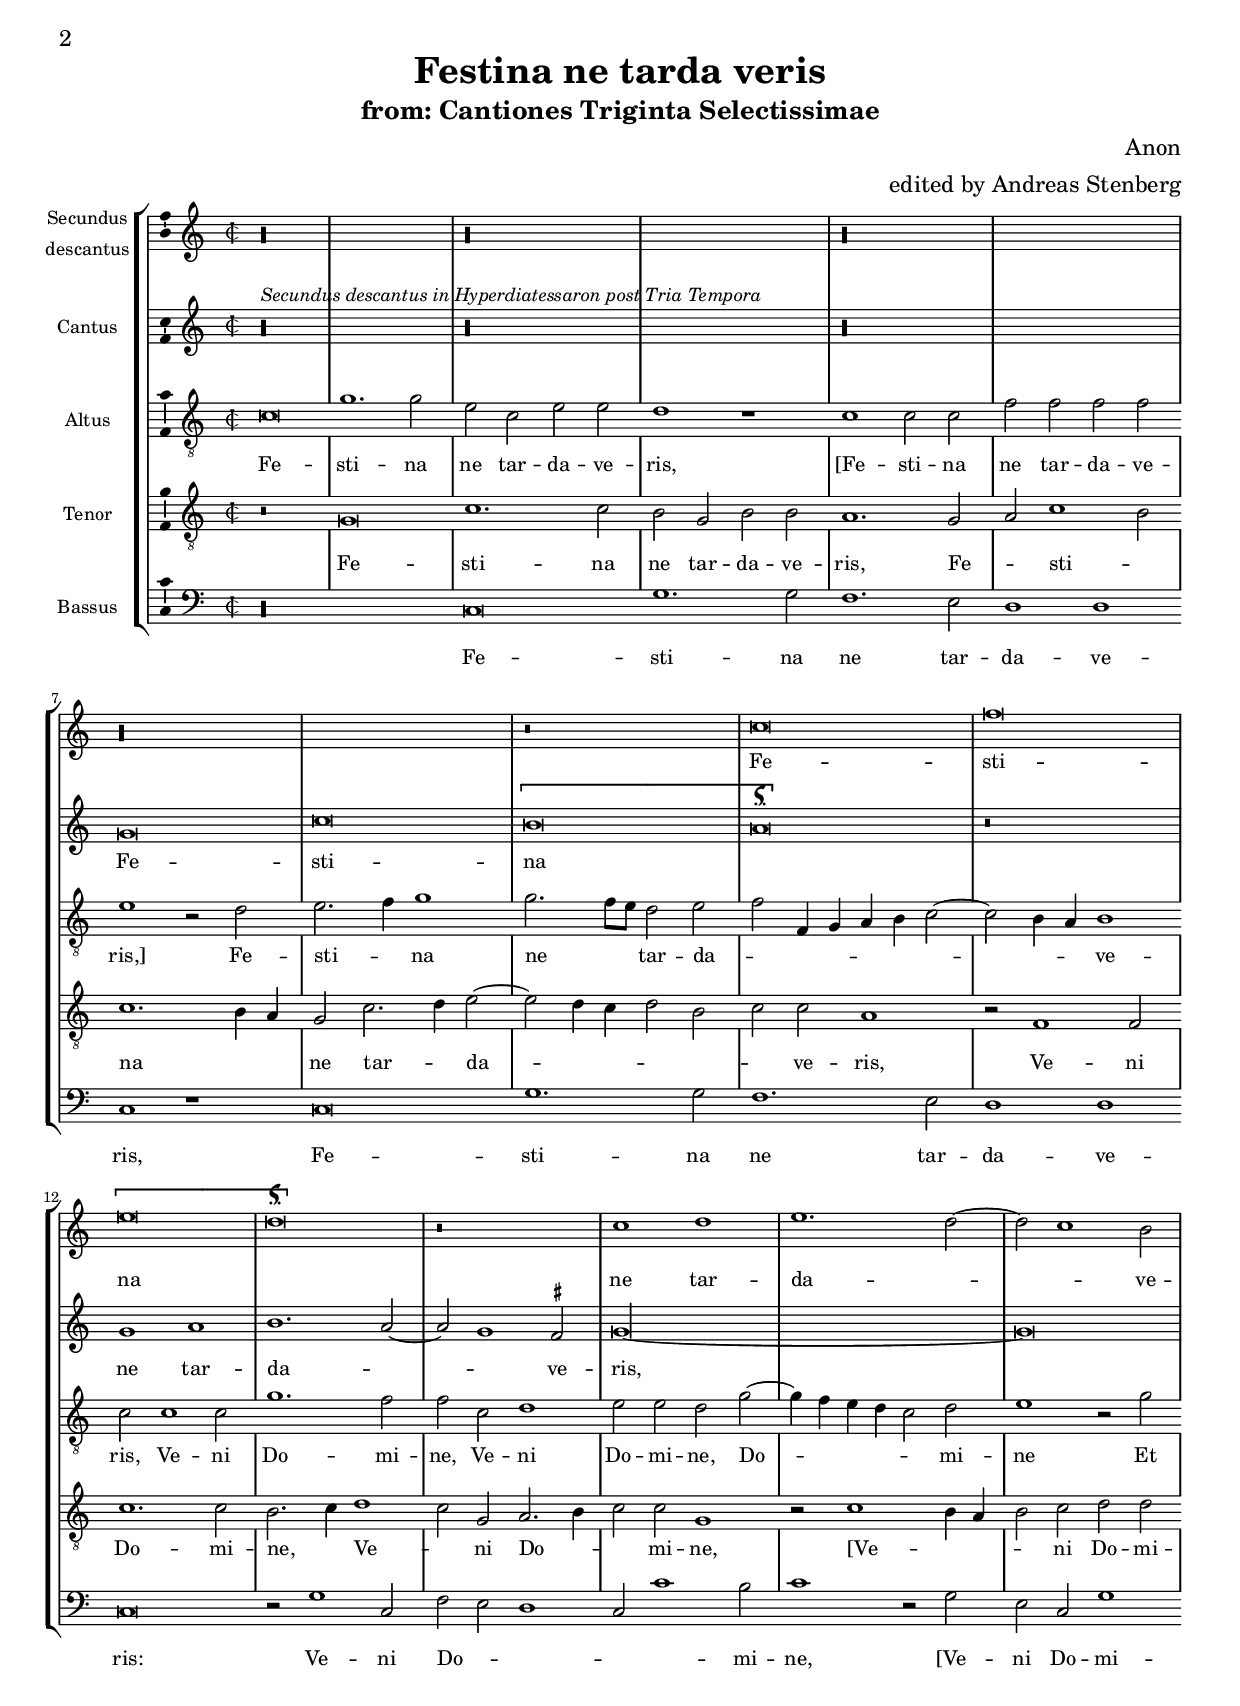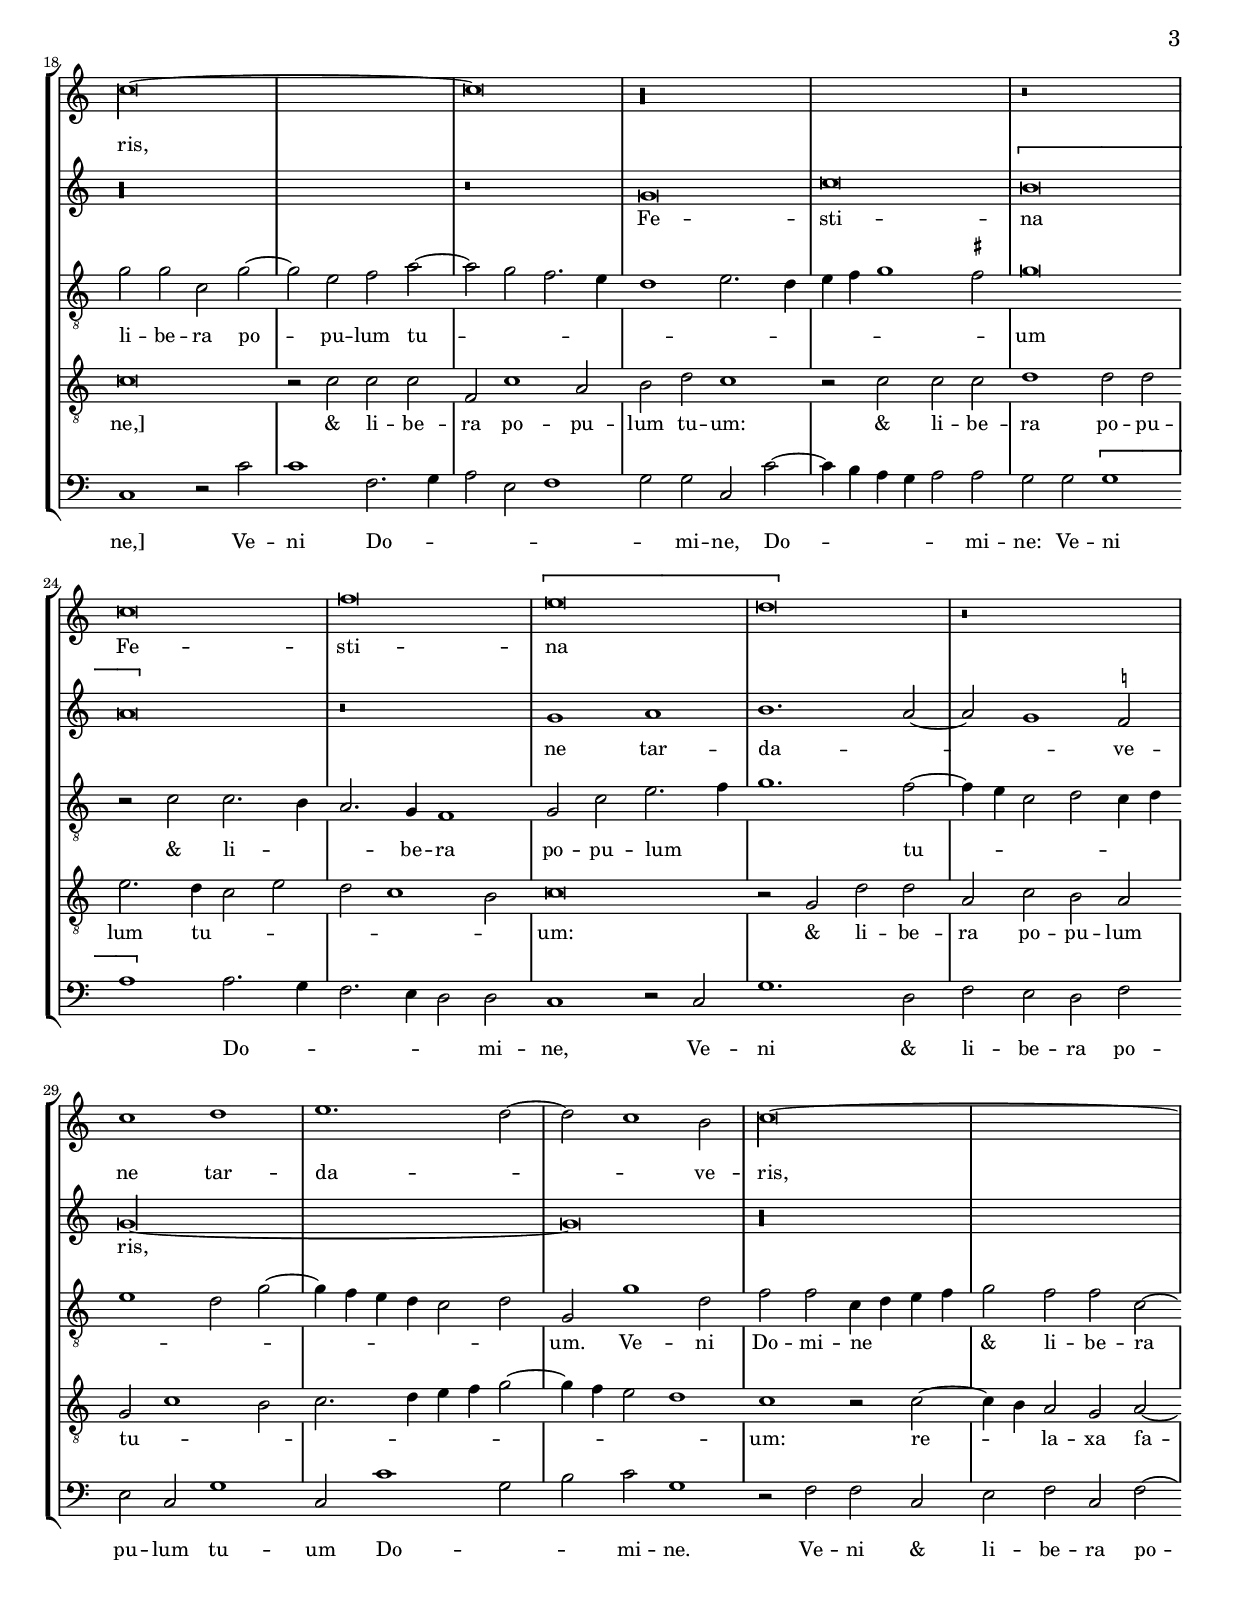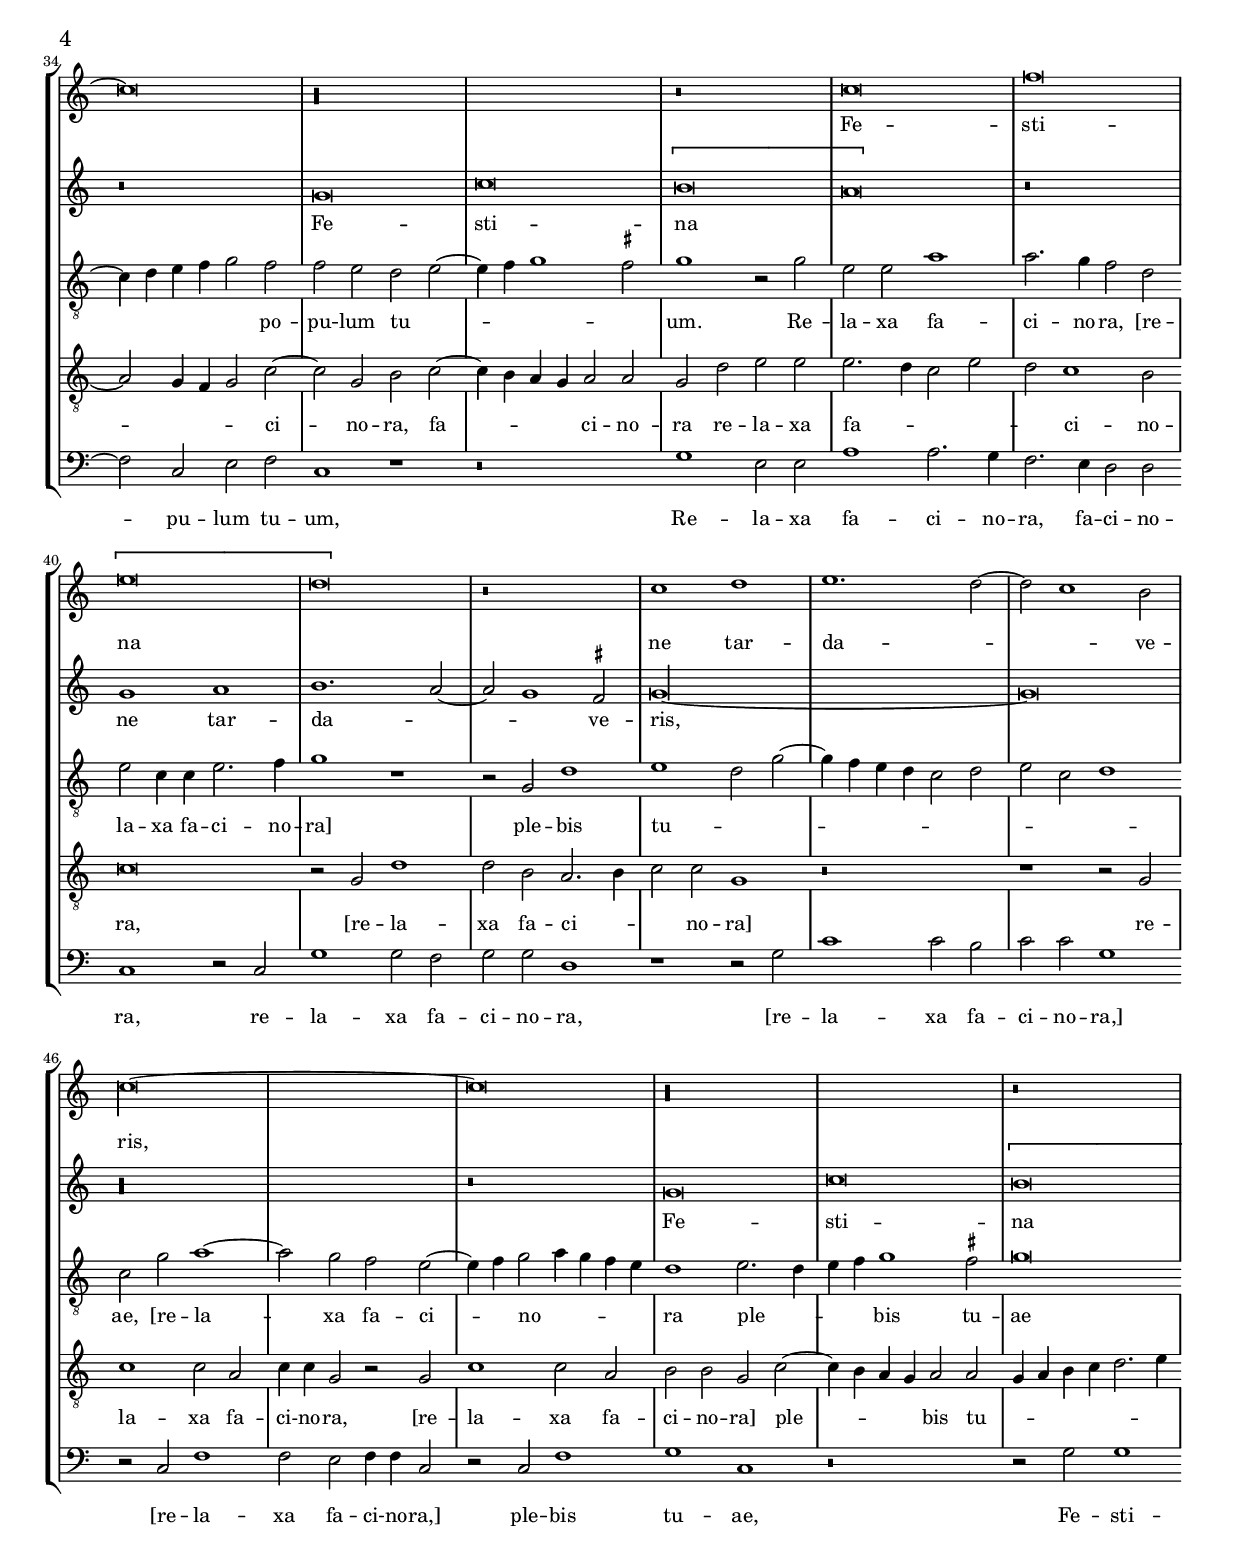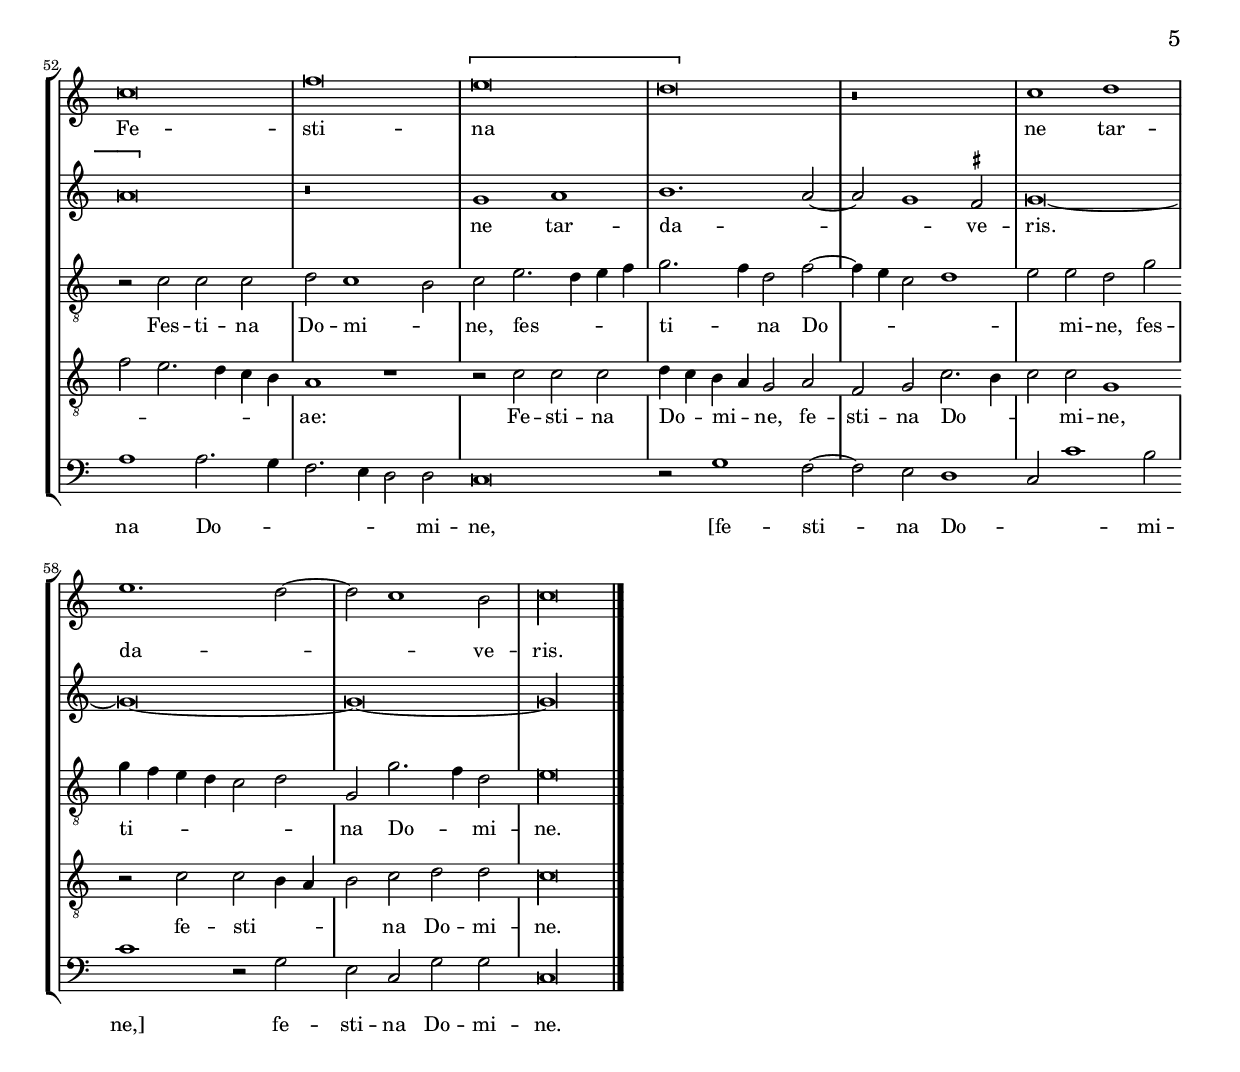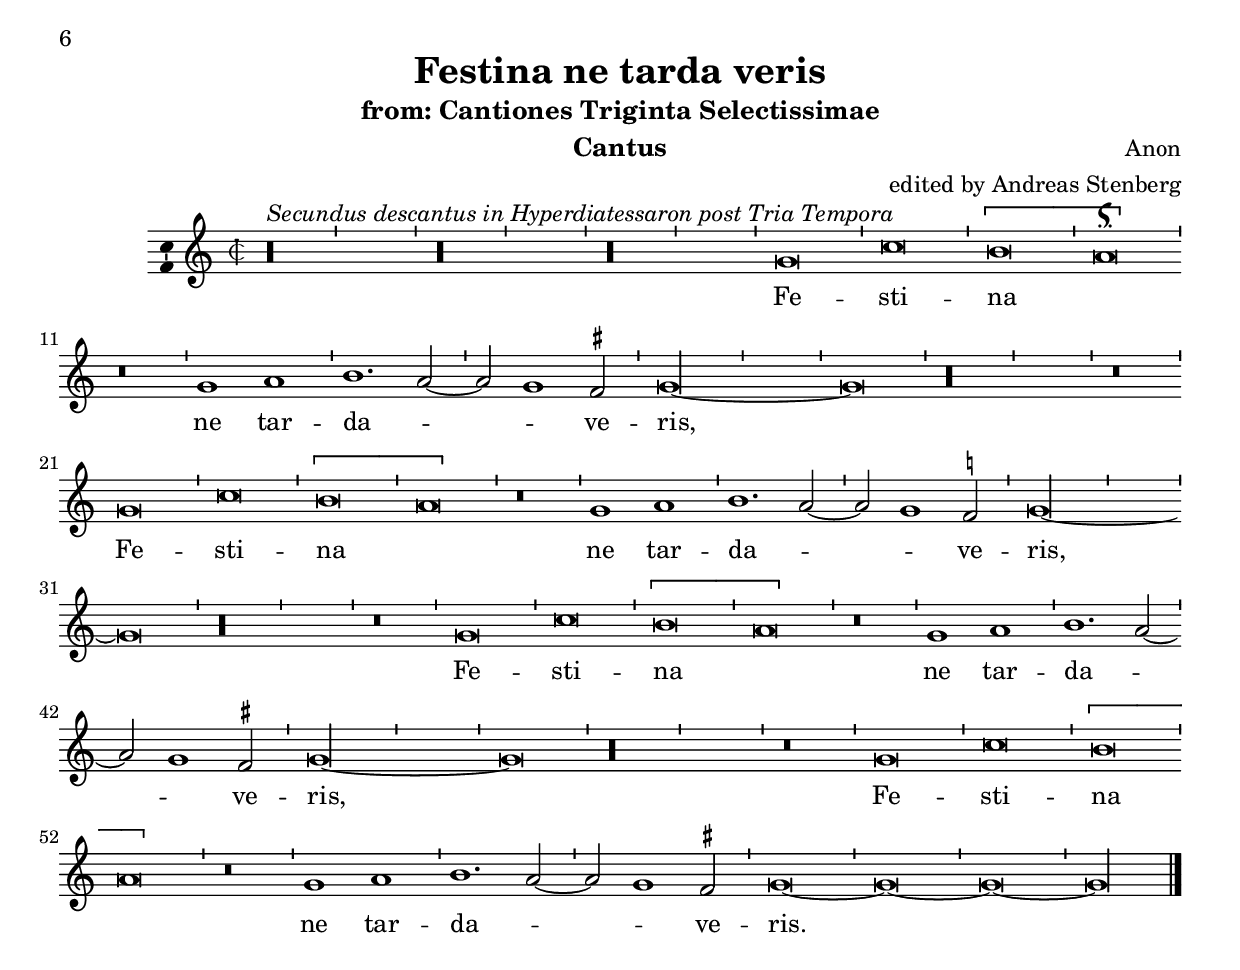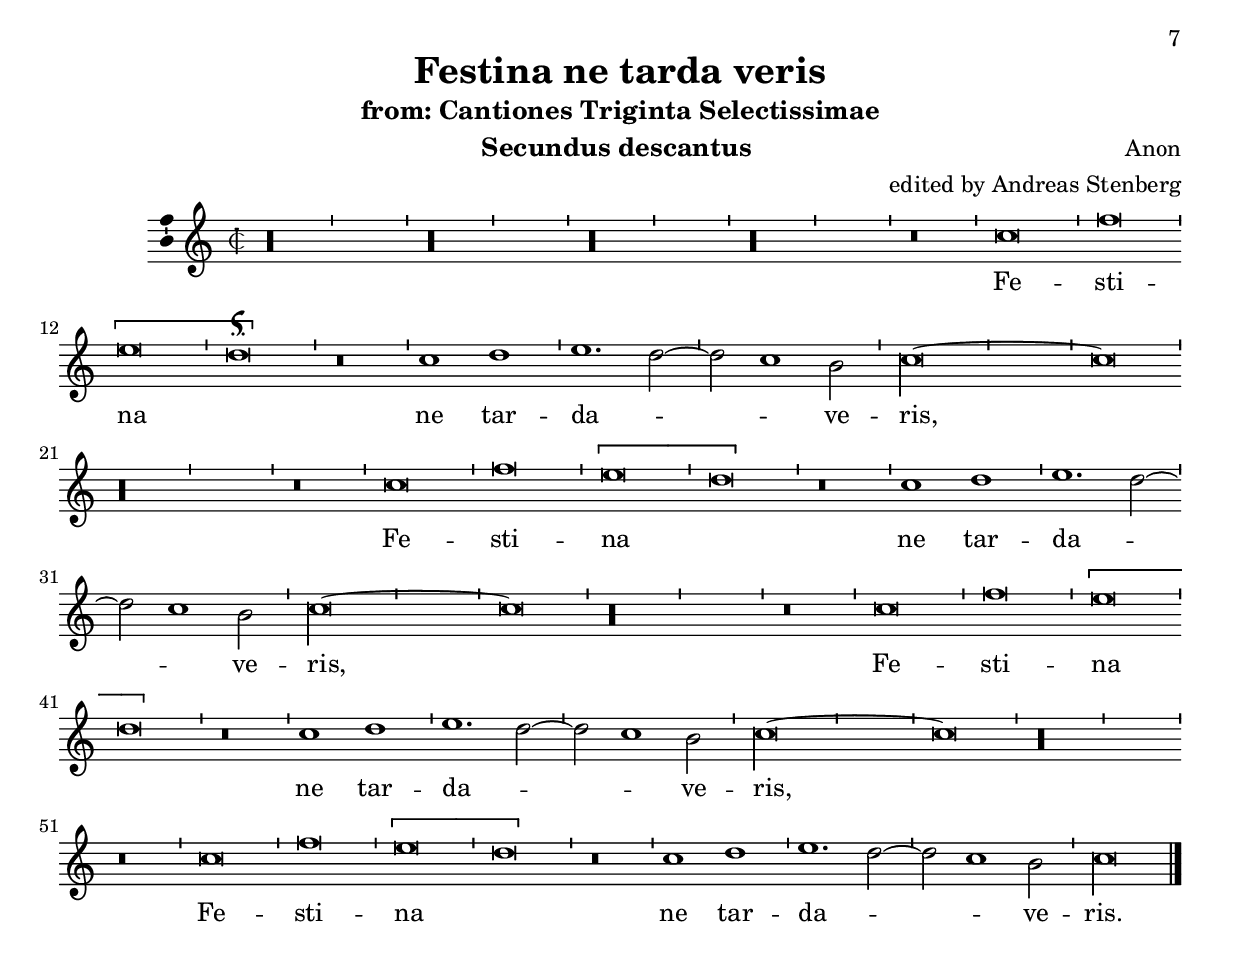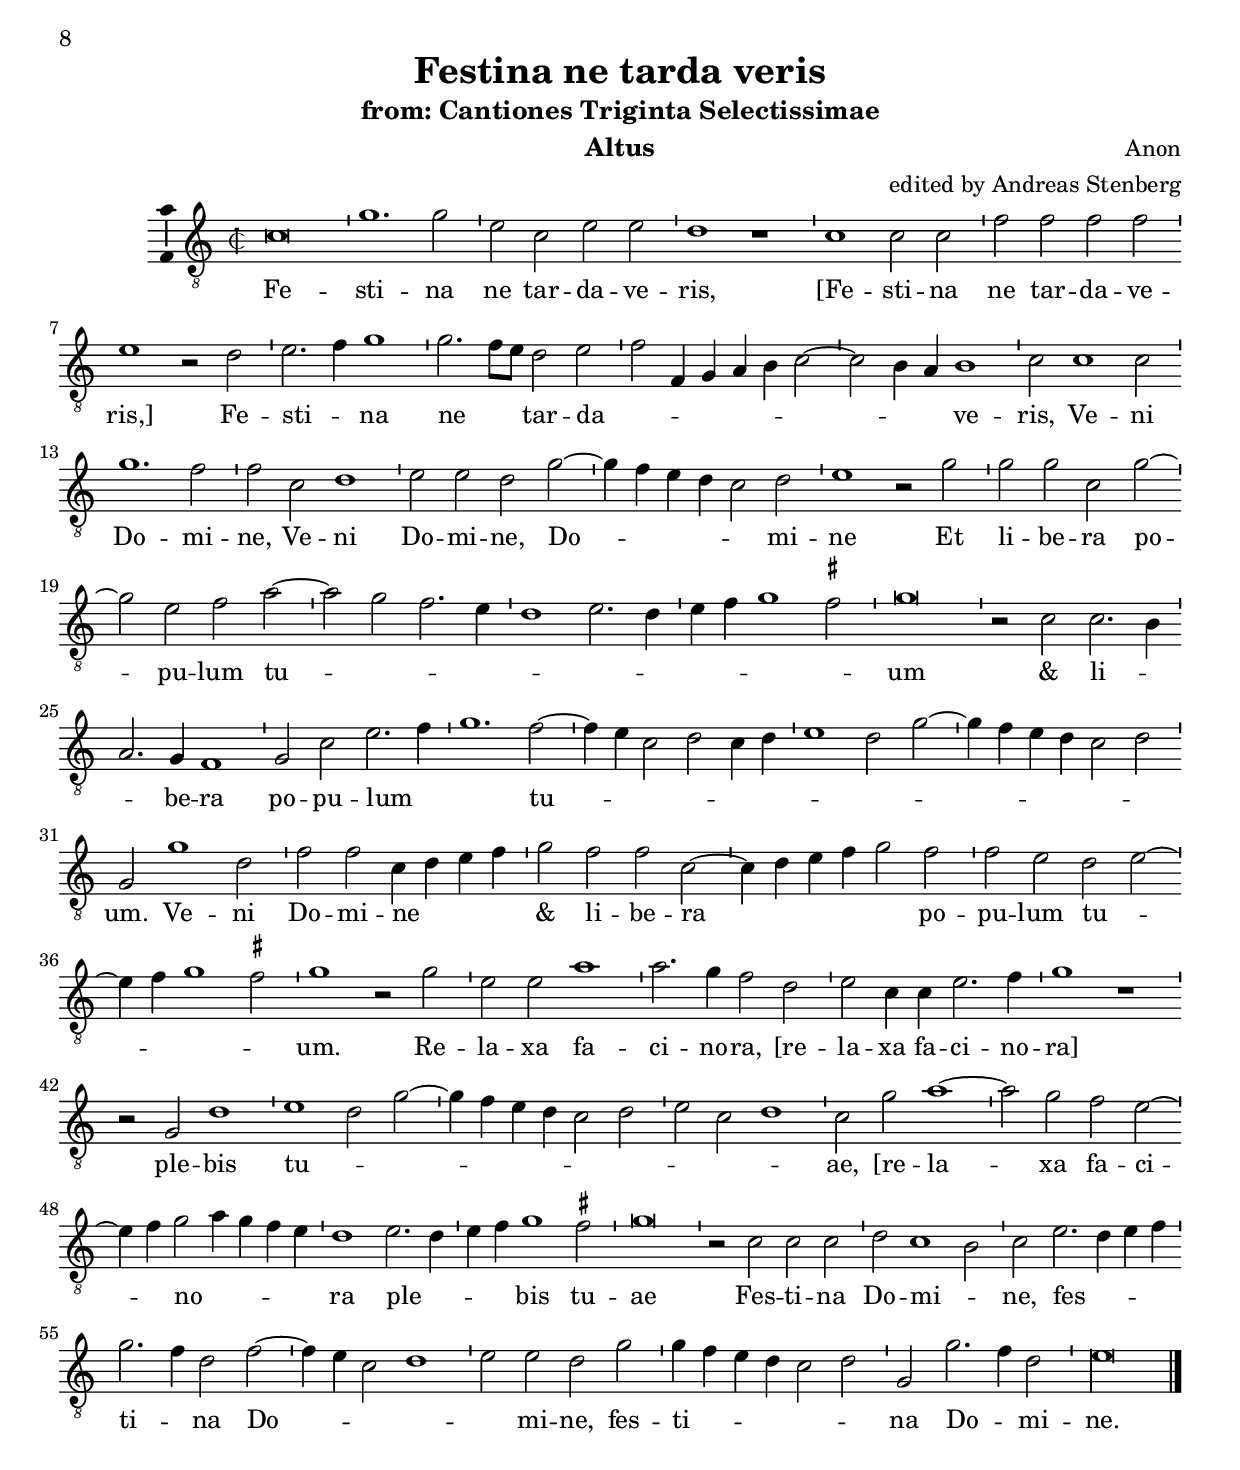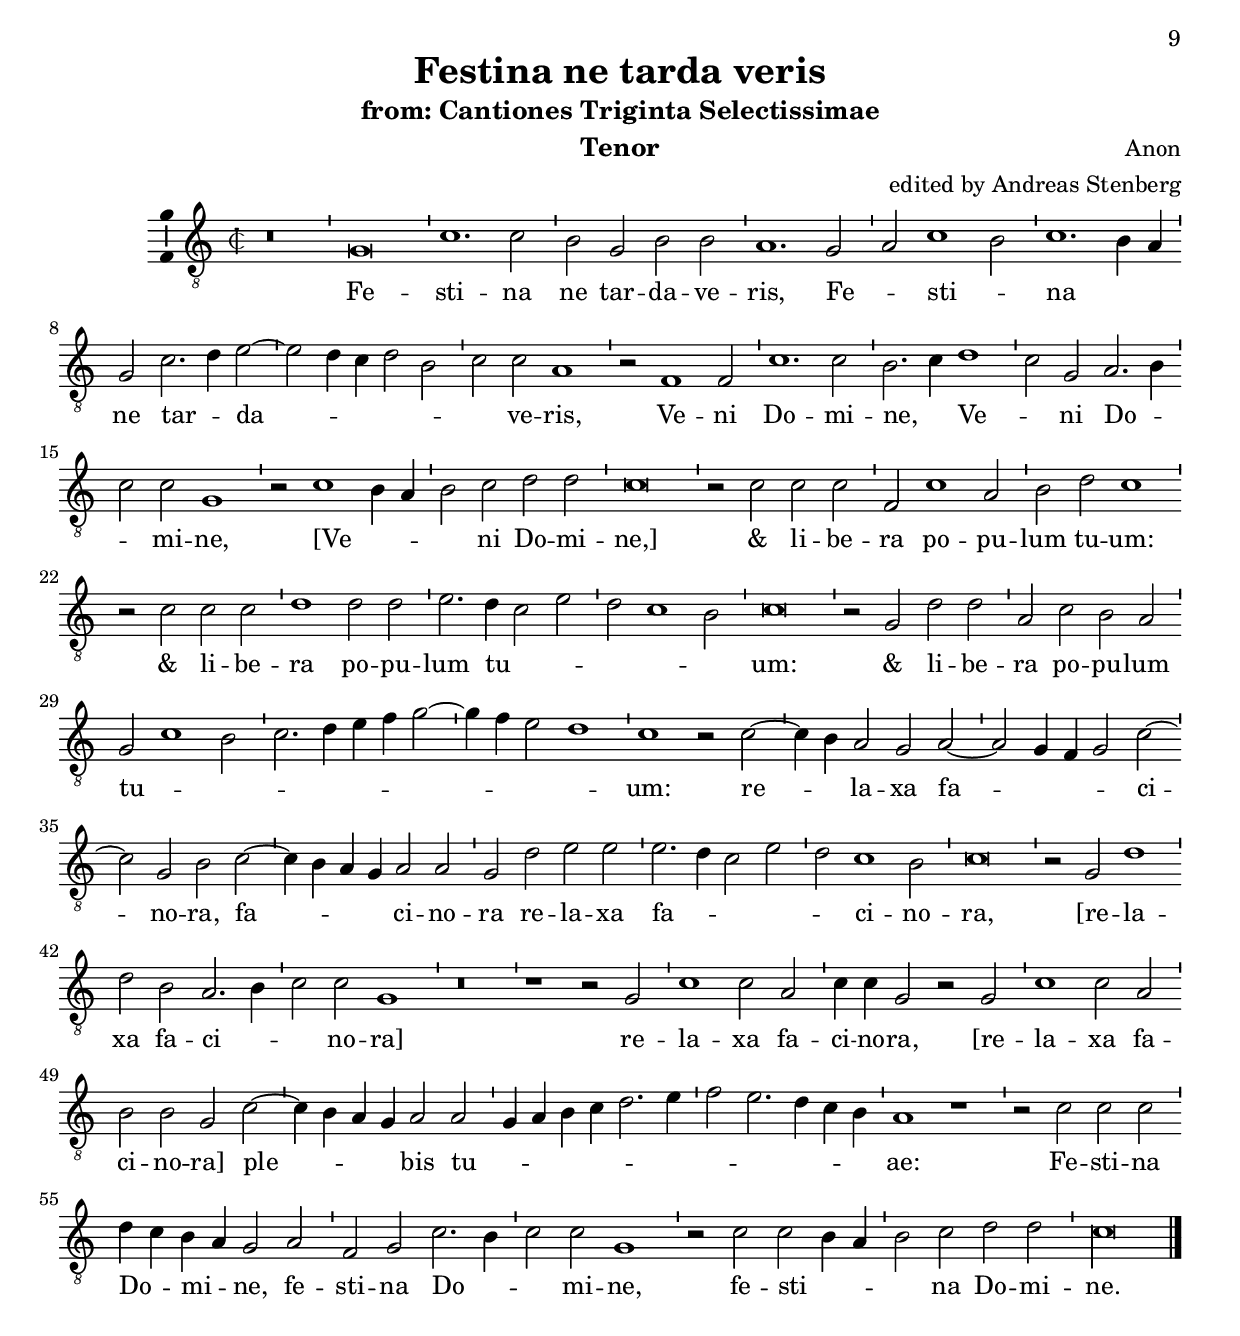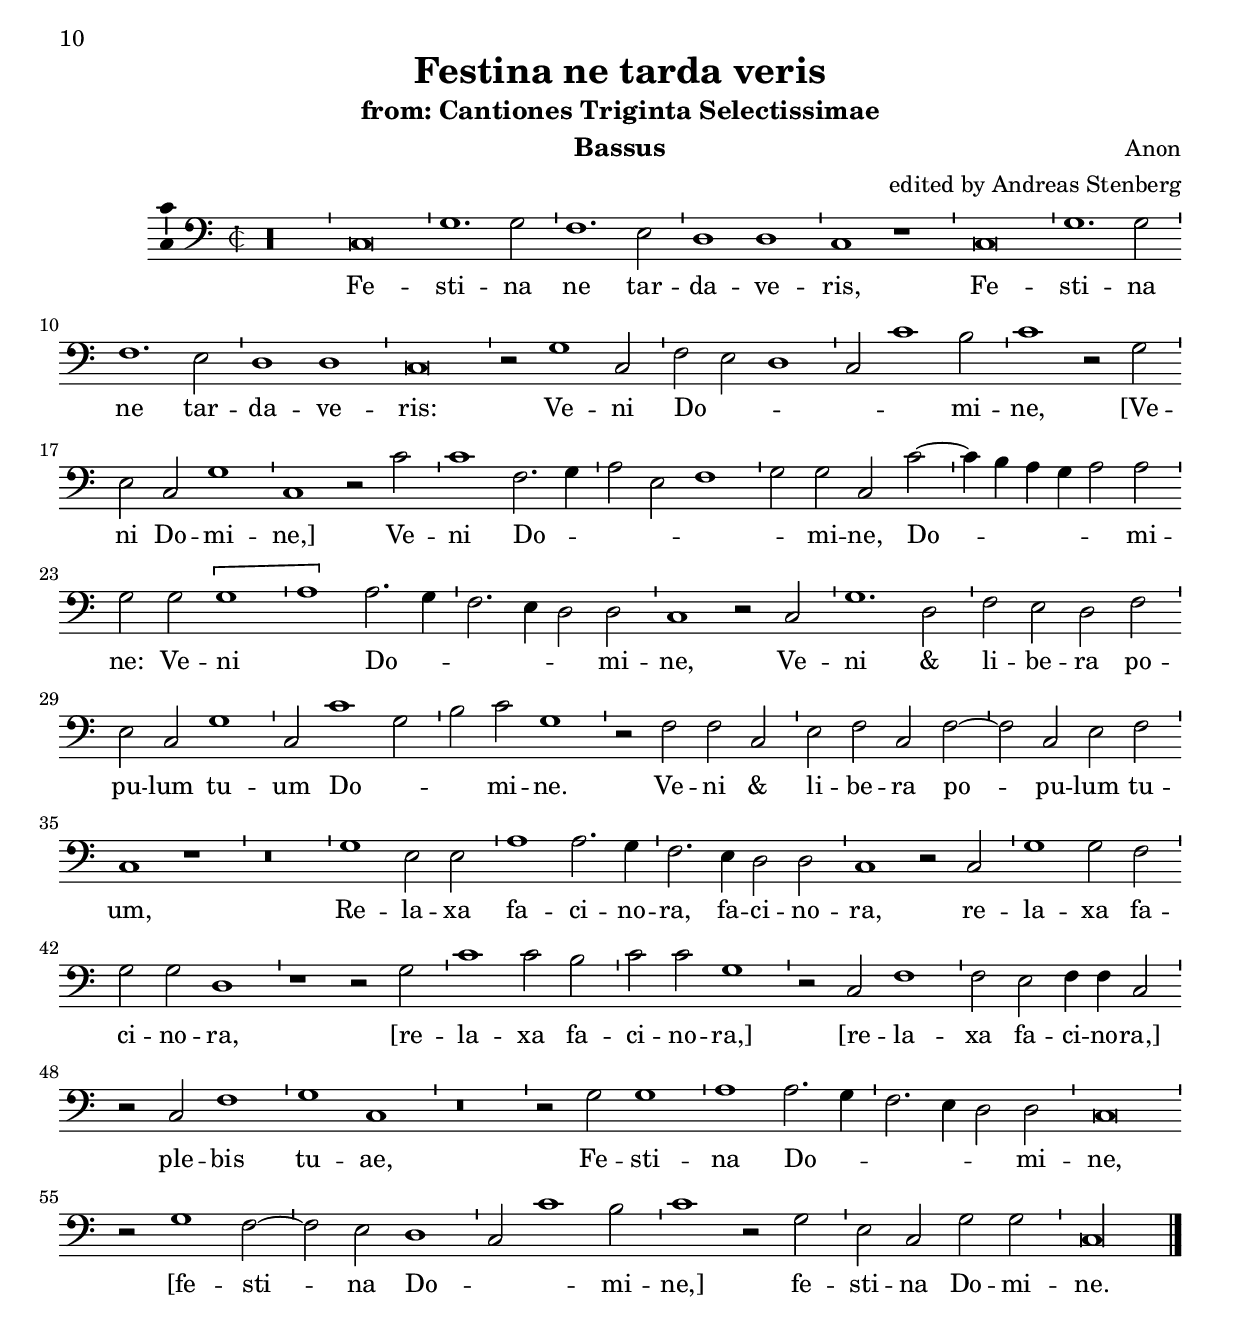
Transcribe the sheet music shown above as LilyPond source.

\version "2.18.2"
\language "deutsch"
\paper {
  ragged-bottom = ##t
  ragged-last-bottom = ##t
  print-all-headers = ##t
  page-breaking = #ly:minimal-breaking
}
% #(set-global-staff-size 18)
ficta = { \once \set  suggestAccidentals =##t }

\header {
  title = "Festina ne tarda veris"
  subtitle = "from: Cantiones Triginta Selectissimae"
  composer = "Anon"
  arranger = "edited by Andreas Stenberg"
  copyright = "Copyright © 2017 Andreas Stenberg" 
}

global = {
  \key c \major
  \override Staff.TimeSignature.style = #'mensural  
  \time 2/2
  \set Timing.measureLength =#(ly:make-moment 8/4)
  \hide Slur
}

soprano = \relative c'' {
  \global
  % Music follows here.
  \undo \hide Staff.BarLine 
  %% page 1 system 1
  \tag #'soprano {
    r\longa^\markup { \italic "Secundus descantus in Hyperdiatessaron post Tria Tempora"}
    r\longa
    r\longa
  }
  \tag #'sopranoII {
    r\longa
    r\longa
    r\longa
    r\longa 
    r\breve
  }
  g\breve
  c\breve
  \[h\breve(
  a\breve)^\signumcongruentiae \] 
  r\breve
  g1 a1 
  h1.(  a2~
  a2 g1) \ficta fis2 
  g\longa~
  g\breve
    r\longa
    r \breve
    g\breve
    c\breve
    \[h\breve(
    a\breve)\] r\breve
    g1 a1 
    h1.( a2~
    a2 g1) \tag #'soprano { \ficta f!2 } \tag #'sopranoII { fis } 
    g\longa~
    g\breve
    r\longa
    r \breve
    g\breve
    c\breve
    \[h\breve(
    a\breve)\] r\breve
    g1 a1 
    h1.( a2~
    a2 g1) \ficta fis2 
    g\longa~
    g\breve
  r\longa
  r \breve
  g\breve
  c\breve
  \[h\breve(
  a\breve)\]
  r\breve
  g1 a1 
  h1.( a2~
  a2 g1) \ficta fis2 
  \tag #'soprano {
    g\breve~
    g\breve~
    g\breve~
  }
  \cadenzaOn
  g\longa
  \undo \hide Staff.BarLine
  \bar "|."
}
diatonicScale = \relative c' { fis g a h c d e f  }
sopranoII = \relative c' {
  \global
  % Music follows here.
  \modalTranspose g c' \diatonicScale
  \soprano
  %\cadenzaOn
  \undo \hide Staff.BarLine
  \bar "|."
}

alto = \relative c' {
  \global
  % Music follows here.
  %% page 1 system 1
  c\breve
  g'1. g2
  e2 c2 e2 e2
  d1 r1
  c1 c2 c2
  f2 f2 f2 f2
  e1 r2 d2
  e2.( f4) g1
  %% page 1 system 2
  g2.( f8 e8 ) d2 e2(
  f2 f,4 g4 a4 h4  c2~
  c2 h4 a4) h1 
  c2 c1 c2 
  g'1. f2
  f2 c2 d1
  e2 e2 d2 g2~(
  g4 f4 e4 d4 c2) d2
  %% page 1 system 3
  e1 r2 g2
  g2 g2 c,2 g'2~
  g2 e2 f2 a2~(
  a2 g2 f2. e4
  d1 e2. d4
  e4 f4 g1 \ficta fis2)
  g\breve
  r2 c,2 c2.( h4
  a2.) g4 f1 
  g2 c2
  %% page 1 system 4
  e2.( f4 
  g1.) f2~( 
  f4 e4 c2  d2 c4 d4 
  e1 d2  g2~
  g4 f4 e4 d4 c2 d2)
  g,2 g'1 d2  
  f2 f2 c4( d4 e4 f4) 
  g2 f2 f2
  %%  page 2 system 1
  c2~(
  c4 d4  e4 f4 g2)  f2 
  f2 e2 d2( e2~
  e4 f4  g1 \ficta fis2)
  g1 r2 g2
  e2 e2 a1
  a2. g4 f2 d2
  e2 c4 c4 e2. f4 
  g1 r1
  r2 g,2
  %% page 2 system 2
  d'1
  e1( d2 g2~
  g4 f4 e4 d4  c2 d2 
  e2 c2 d1) 
  c2 g'2 a1~
  a2 g2  f2 e2~(
  e4 f4) g2( a4 g4 f4 e4) 
  d1 e2.( d4 
  e4 f4) g1 \ficta fis2
  %% page 2 system 3
  g \breve
  r2 c,2 c2 c2
  d2 c1( h2)
  c2 e2.( d4 e4 f4)
  g2.( f4) d2 f2~(
  f4 e4 c2 d1
  e2) e2 d2 g2
  g4( f4 e4 d4 c2 d2)
  %% page 2 system 4
  g,2 g'2.( f4) d2
  \cadenzaOn
  e\longa 
  \undo \hide Staff.BarLine
  \bar "|."
}

tenor = \relative c' {
  \global
  % Music follows here.
  %% p.1 s.1
  r\breve
  g\breve
  c1. c2
  
  h2 g2 h2 h2
  a1. g2(
  a2) c1( h2)
  c1.( h4 a4)
  g2 c2.( d4) e2~(
  e2 d4 c4 
  %% page 1 system 2
  d2 h2
  c2) c2 a1
  r2 f1 f2 
  c'1. c2 
  h2.( c4) d1(
  c2) g2 a2.( h4
  c2) c2 g1
  r2 c1( h4 a4 
  h2) c2 d2 d2
  c\breve
  r2 c2
  %% page 1 system 3
  c2 c2 
  f,2 c'1 a2
  h2 d2 c1  %% in orig. this measure reads h2 c2 h1
  r2 c2 c2 c2
  d1 d2 d2 
  e2. d4( c2 e2
  d2 c1 h2)
  c\breve
  r2 g2 d'2 d2 
  a2 c2 h2 a2
  %% page 1 system 4
  g2( c1 h2 
  c2. d4 e4 f4 g2~
  g4 f4 e2 d1)
  c1 r2 c2~(
  c4 h4) a2 g2 a2~(
  a2 g4 f4 g2) c2~
  c2 g2 h2 c2~(
  c4 h4 a4 g4) a2 a2
  %% page 2 system 1
  g2 d'2 e2 e2
  e2.( d4 c2 e2
  d2) c1 h2
  c\breve
  r2 g2 d'1
  d2 h2 a2.( h4 
  c2) c2 g1
  r\breve
  r1 r2 g2
  c1 c2 a2
  c4 c4 g2
  %% page 2 system 2
  r2 g2 c1
  c2 a2
  h2 h2 g2 c2~(
  c4 h4 a4 g4) a2 a2(
  g4 a4 h4 c4 d2. e4
  f2 e2. d4 c4 h4)
  a1 r1
  r2 c2 c2 c2
  %% page 2 system 3
  d4( c4) h4( a4) g2 a2
  f2 g2 c2.( h4
  c2) c2 g1
  r2 c2 c2( h4 a4
  h2) c2 d2 d2
  \cadenzaOn
  c\longa
  \undo \hide Staff.BarLine
  \bar "|."
}

bass = \relative c {
  \global
  % Music follows here.
  %% page 1 system 1
  r\longa
  c\breve
  g'1. g2
  f1. e2
  d1 d1
  c1 r1
  c\breve
  g'1. g2
  f1. e2
  d1 d1 
  c\breve
  r2 g'1 c,2
  f2( e2
  %% page 1 system 2
  d1 
  c2 c'1) h2 
  c1 r2 g2 
  e2 c2 g'1 
  c,1 r2 c'2 
  c1 f,2.( g4 
  a2 e2 f1 
  g2) g2 c,2 c'2~(
  c4 h4 a4 g4 a2) a2 
  g2 g2 \[g1( 
  a1)\]
  %% page 1 system 3
  a2.( g4 
  f2. e4 d2) d2
  c1 r2 c2
  g'1. d2
  f2 e2 d2 f2
  e2 c2 g'1
  c,2 c'1( g2
  h2) c2 g1
  r2 f2 f2 c2
  e2 f2
  %% page 1 system 4
  c2 f2~
  f2 c2 e2 f2
  c1 r1
  r\breve
  g'1 e2 e2
  a1 a2. g4
  f2. e4 d2 d2 
  c1 r2 c2
  g'1 g2 f2
  g2 g2 d1
  r1 r2 g2
  c1 c2 h2
  %% page 2 system 1
  c2 c2 g1
  r2 c,2 f1
  f2 e2 f4 f4 c2
  r2 c2 f1 
  g1 c,1
  r\breve
  r2 g'2 g1
  a1 a2.( g4
  f2. e4 d2) d2 
  c\breve
  r2 g'1 f2~
  f2 e2 
  %% page 2 system 2
  d1( 
  c2 c'1) h2 
  c1 r2 g2 
  e2 c2 g'2 g2 
  \cadenzaOn
  c,\longa 
  \undo \hide Staff.BarLine
  \bar "|."
}

sopranoVerse = \lyricmode {
  % Lyrics follow here.
  Fe -- sti -- na ne tar -- da --  ve -- ris,
  Fe -- sti -- na ne tar -- da  -- ve -- ris,
  Fe -- sti -- na ne tar -- da  -- ve -- ris,
  Fe -- sti -- na ne tar -- da  -- ve -- ris.
}

altoVerse = \lyricmode {
  % Lyrics follow here.
  Fe -- sti -- na ne tar -- da  -- ve -- ris,
  [Fe -- sti -- na ne tar -- da -- ve -- ris,]
  Fe -- sti -- na ne tar -- da -- ve -- ris,
  Ve -- ni Do -- mi -- ne,
  Ve -- ni Do -- mi -- ne,  Do -- mi -- ne 
  Et li -- be -- ra po -- pu -- lum tu -- um 
  "&" li -- be -- ra po -- pu -- lum tu -- um.
  Ve -- ni Do -- mi -- ne "&" li -- be -- ra po -- pu -- lum tu -- um. 
  Re -- la -- xa fa -- ci -- no -- ra,
  [re -- la -- xa fa -- ci -- no -- ra] ple -- bis tu -- ae, 
  [re -- la -- xa fa -- ci -- no -- ra ple -- bis tu -- ae
  Fes -- ti -- na Do -- mi -- ne,
  fes -- ti -- na Do -- mi -- ne,
  fes -- ti -- na Do -- mi -- ne.
}

tenorVerse = \lyricmode {
  % Lyrics follow here.

  Fe -- sti -- na ne tar -- da  -- ve -- ris,
  Fe -- sti -- na ne tar -- da  -- ve -- ris,
  Ve -- ni  Do -- mi -- ne,
  Ve -- ni Do -- mi -- ne, 
  [Ve -- ni  Do -- mi -- ne,]
  "&" li -- be -- ra po -- pu -- lum tu -- um:
  "&" li -- be -- ra po -- pu -- lum tu -- um:
  "&" li -- be -- ra po -- pu -- lum tu -- um:
  re -- la -- xa fa -- ci -- no -- ra,
  fa -- ci -- no -- ra
  re -- la -- xa fa -- ci -- no -- ra,
  [re -- la -- xa fa -- ci -- no -- ra]
  re -- la -- xa fa -- ci -- no -- ra,
  [re -- la -- xa fa -- ci -- no -- ra]
  ple -- bis tu -- ae:
  Fe -- sti -- na Do -- mi -- ne,
  fe -- sti -- na Do -- mi -- ne,
  fe -- sti -- na Do -- mi -- ne.
}

bassVerse = \lyricmode {
  % Lyrics follow here.
  Fe -- sti -- na ne tar -- da -- ve -- ris,
  Fe -- sti -- na ne tar -- da -- ve -- ris:
  Ve -- ni Do -- mi -- ne,
  [Ve -- ni Do -- mi -- ne,]
  Ve -- ni Do -- mi -- ne, Do -- mi -- ne:
  Ve -- ni Do -- mi -- ne,
  Ve -- ni "&" li -- be -- ra po -- pu -- lum tu -- um Do -- mi -- ne.
  Ve -- ni "&" li -- be -- ra po -- pu -- lum tu -- um,
  Re -- la -- xa fa -- ci -- no -- ra, fa -- ci -- no -- ra,
  re -- la -- xa fa -- ci -- no -- ra,
  [re -- la -- xa fa -- ci -- no -- ra,]
  [re -- la -- xa fa -- ci -- no -- ra,]
  ple -- bis tu -- ae,
  Fe -- sti -- na Do -- mi -- ne,
  [fe -- sti -- na Do -- mi -- ne,]
  fe -- sti -- na Do -- mi -- ne.
}

rehearsalMidi = #
(define-music-function
 (parser location name midiInstrument lyrics) (string? string? ly:music?)
 #{
   \unfoldRepeats <<
     \new Staff = "soprano" \new Voice = "soprano" {\keepWithTag #'soprano \soprano }
     \new Staff = "Secundus_descantus" \new Voice = "Secundus_descantus" { \keepWithTag #'sopranoII \sopranoII }
     \new Staff = "alto" \new Voice = "alto" {  \alto }
     \new Staff = "tenor" \new Voice = "tenor" {   \tenor }
     \new Staff = "bass" \new Voice = "bass" { \bass }
     \context Staff = $name {
       \set Score.midiMinimumVolume = #0.5
       \set Score.midiMaximumVolume = #0.5
       \set Score.midiInstrument ="choir aahs"
       \set Score.tempoWholesPerMinute = #(ly:make-moment 60 1)
       \set Staff.midiMinimumVolume = #0.8
       \set Staff.midiMaximumVolume = #1.0
       \set Staff.midiInstrument = $midiInstrument
     }
     \new Lyrics \with {
       alignBelowContext = $name
     } \lyricsto $name $lyrics
   >>
 #})

\score {
\new StaffGroup <<
  \new Staff \with {
    midiInstrument = "choir aahs"
    instrumentName = \markup {
      \center-column {
      "Secundus"
      "descantus"
    }
  }
  \consists "Ambitus_engraver"
} { \clef "treble"   \hide Staff.BarLine 
    \keepWithTag #'sopranoII
    \sopranoII }
\addlyrics { \removeWithTag #'soprano  \sopranoVerse }
  \new Staff \with {
    midiInstrument = "choir aahs"
    instrumentName = "Cantus"
    \consists "Ambitus_engraver"
  } {  \hide Staff.BarLine 
       \keepWithTag #'soprano \soprano }
  \addlyrics { \sopranoVerse }
  \new Staff \with {
    midiInstrument = "choir aahs"
    instrumentName = "Altus"
    \consists "Ambitus_engraver"
  } { \clef "treble_8"   \hide Staff.BarLine 
      \alto }
  \addlyrics { \altoVerse }
  \new Staff \with {
    midiInstrument = "choir aahs"
    instrumentName = "Tenor"
    \consists "Ambitus_engraver"
  } { \clef "treble_8"   \hide Staff.BarLine 
      \keepWithTag #'ten
      \tenor }
  \addlyrics { \tenorVerse }
  \new Staff \with {
    midiInstrument = "choir aahs"
    instrumentName = "Bassus"
    \consists "Ambitus_engraver"
  } { \clef bass   \hide Staff.BarLine 
      \bass }
  \addlyrics { \bassVerse }
>>
\layout {
  #(layout-set-staff-size 16)
  ragged-last = ##t
  ragged-bottom = ##t
  ragged-last-bottom = ##t
  
}
\midi {
  \tempo 1=60
}
\header {
  piece = ""
  breakbefore = ##t
}
}

\score {
  \new Staff \with {
    midiInstrument = "choir aahs"
    %      instrumentName = "Cantus"
    \consists "Ambitus_engraver"
  } { \set Timing.defaultBarType = "'" \keepWithTag #'soprano  \soprano }
  \addlyrics { \sopranoVerse }
  \layout { #(layout-set-staff-size 20)}
  \header {
    instrument = "Cantus"
    breakbefore = ##t
  }
}

\score {
  \new Staff \with {
    midiInstrument = "choir aahs"
    %      instrumentName = "Altera vox"
    \consists "Ambitus_engraver"
  } { \clef "treble" 
      \set Timing.defaultBarType = "'"
      \keepWithTag #'sopranoII \sopranoII }
  \addlyrics { \removeWithTag #'soprano \sopranoVerse }
  \layout { #(layout-set-staff-size 20)}
  \header {
    instrument = "Secundus descantus "
    breakbefore = ##t
  }
}

\score {
  \new Staff \with {
    midiInstrument = "choir aahs"
    %      instrumentName = "Altus"
    \consists "Ambitus_engraver"
  } { \clef "treble_8" \set Timing.defaultBarType =  "'"  \keepWithTag #'alto \alto }
  \addlyrics { \altoVerse }
  \layout { #(layout-set-staff-size 20)}
  \header {
    instrument = "Altus"
    breakbefore = ##t
  }
}

\score {
  \new StaffGroup <<
    \new Staff \with {
      midiInstrument = "choir aahs"
      %      instrumentName = "Tenor"
      \consists "Ambitus_engraver"
    } { \clef "treble_8" 
        \set Timing.defaultBarType =  "'" 
        \keepWithTag #'ten \tenor }
    \addlyrics { \tenorVerse }
  >>
  \layout { #(layout-set-staff-size 20)}
  \header {
    instrument = "Tenor"
    breakbefore = ##t
  }
}

\score {
  \new Staff \with {
    midiInstrument = "choir aahs"
    %      instrumentName = "Bass"
    \consists "Ambitus_engraver"
  } { \clef bass \set Timing.defaultBarType = "'" \compressFullBarRests \bass }
  \addlyrics { \bassVerse }
  \layout { #(layout-set-staff-size 20)}
  \header {
    instrument = "Bassus"
    breakbefore = ##t
  }
}

% Rehearsal MIDI files:
\book {
  \bookOutputSuffix "soprano"
  \score {
    \rehearsalMidi "soprano" "soprano sax" \sopranoVerse
    \midi { }
  }
}
\book {
  \bookOutputSuffix "Secundus_descantus"
  \score {
    \rehearsalMidi "Secundus_descantus" "soprano sax" \sopranoVerse
    \midi { }
  }
}

\book {
  \bookOutputSuffix "alto"
  \score {
    \rehearsalMidi "alto" "soprano sax" \altoVerse
    \midi { }
  }
}

\book {
  \bookOutputSuffix "tenor"
  \score {
    \rehearsalMidi "tenor" "tenor sax" \tenorVerse
    \midi { }
  }
}

\book {
  \bookOutputSuffix "bass"
  \score {
    \rehearsalMidi "bass" "tenor sax" \bassVerse
    \midi { }
  }
}

